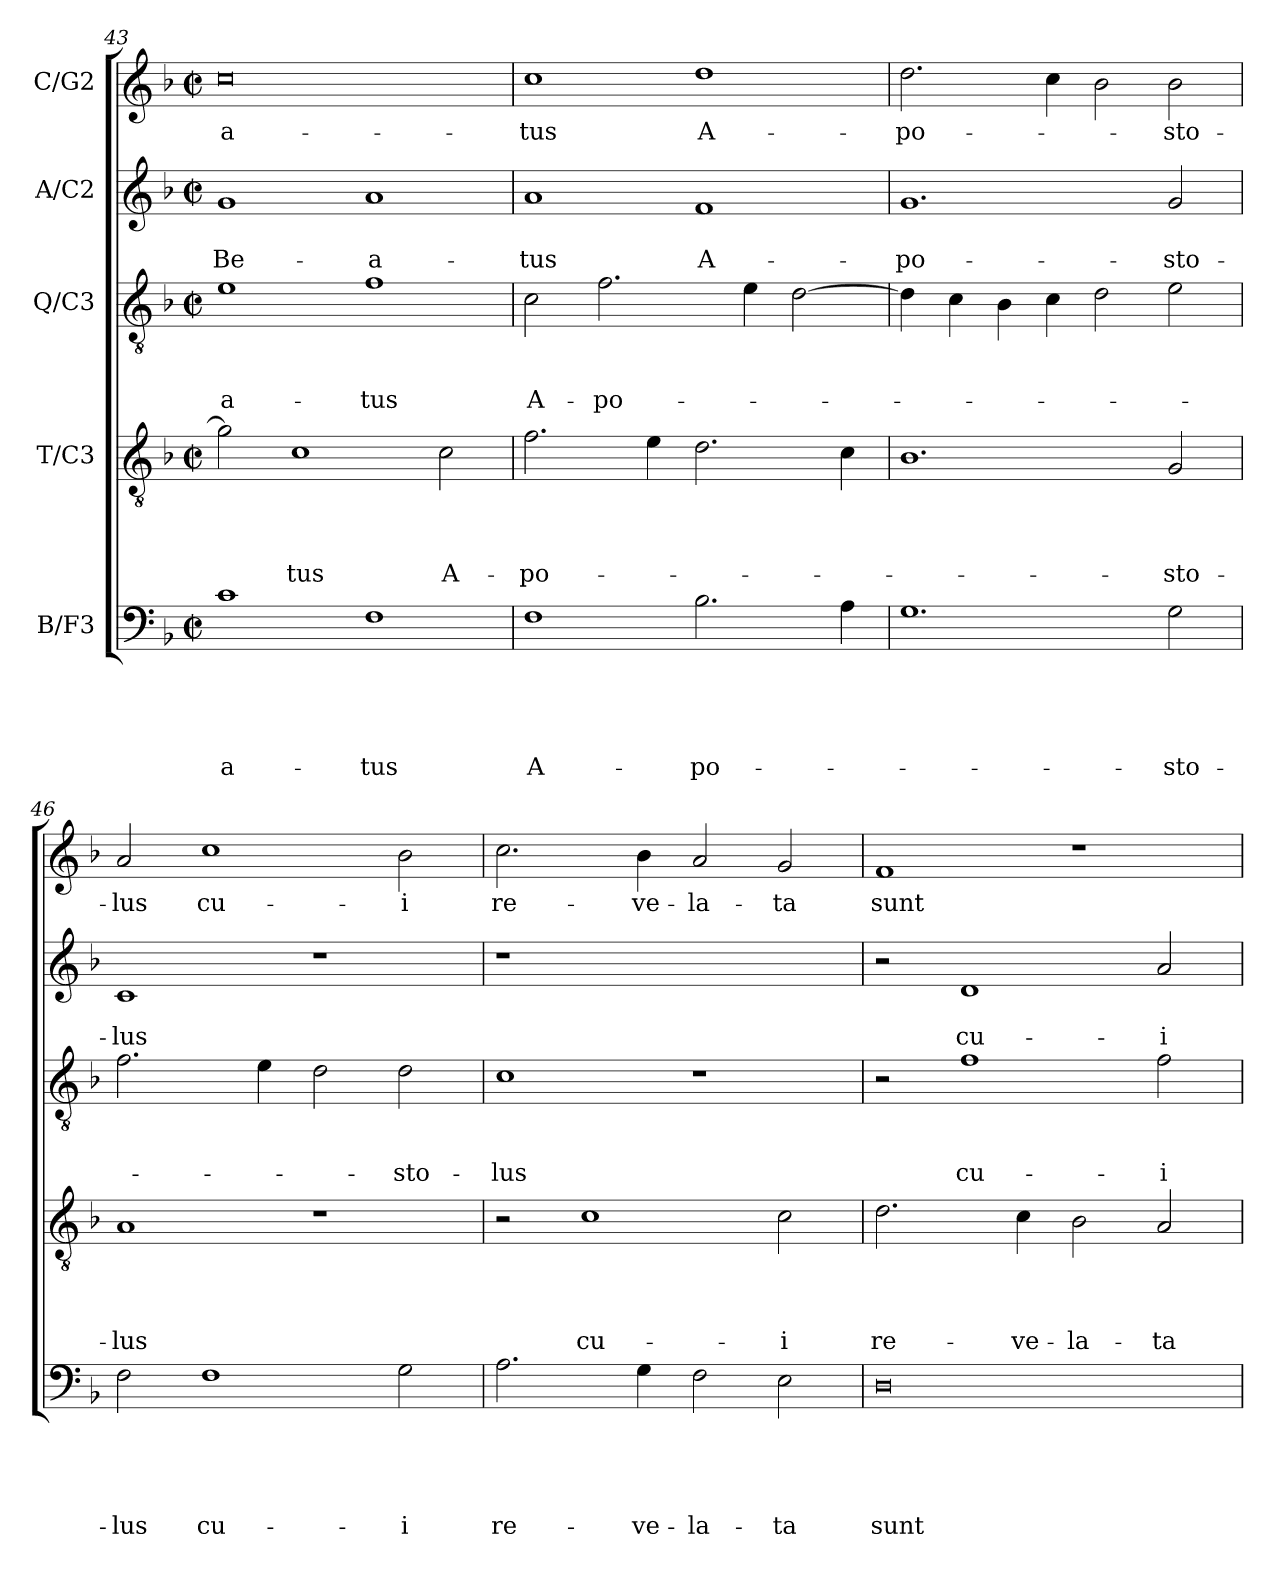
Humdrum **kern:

**kern	**text	**text	**text	**text	**text	**kern	**text	**text	**text	**text	**kern	**text	**text	**text	**kern	**text	**text	**kern	**text
*part5	*part5	*part5	*part5	*part5	*part5	*part4	*part4	*part4	*part4	*part4	*part3	*part3	*part3	*part3	*part2	*part2	*part2	*part1	*part1
*staff5	*staff5	*staff5	*staff5	*staff5	*staff5	*staff4	*staff4	*staff4	*staff4	*staff4	*staff3	*staff3	*staff3	*staff3	*staff2	*staff2	*staff2	*staff1	*staff1
*I"B/F3	*	*	*	*	*	*I"T/C3	*	*	*	*	*I"Q/C3	*	*	*	*I"A/C2	*	*	*I"C/G2	*
*clefF4	*	*	*	*	*	*clefGv2	*	*	*	*	*clefGv2	*	*	*	*clefG2	*	*	*clefG2	*
*k[b-]	*	*	*	*	*	*k[b-]	*	*	*	*	*k[b-]	*	*	*	*k[b-]	*	*	*k[b-]	*
*F:	*	*	*	*	*	*F:	*	*	*	*	*F:	*	*	*	*F:	*	*	*F:	*
*M2/2	*	*	*	*	*	*M2/2	*	*	*	*	*M2/2	*	*	*	*M2/2	*	*	*M2/2	*
*met(c|)	*	*	*	*	*	*met(c|)	*	*	*	*	*met(c|)	*	*	*	*met(c|)	*	*	*met(c|)	*
=43	=43	=43	=43	=43	=43	=43	=43	=43	=43	=43	=43	=43	=43	=43	=43	=43	=43	=43	=43
!	!	!	!	!	!LO:LY:b	!	!	!	!	!	!	!	!	!LO:LY:b	!	!	!LO:LY:b	!	!LO:LY:b
1c	.	.	.	.	-a-	2g\]	.	.	.	.	1e	.	.	-a-	1g	.	Be-	0cc	-a-
!	!	!	!	!	!	!	!	!	!	!LO:LY:b	!	!	!	!	!	!	!	!	!
.	.	.	.	.	.	1c	.	.	.	-tus	.	.	.	.	.	.	.	.	.
!	!	!	!	!	!LO:LY:b	!	!	!	!	!	!	!	!	!LO:LY:b	!	!	!LO:LY:b	!	!
1F	.	.	.	.	-tus	.	.	.	.	.	1f	.	.	-tus	1a	.	-a-	.	.
!	!	!	!	!	!	!	!	!	!	!LO:LY:b	!	!	!	!	!	!	!	!	!
.	.	.	.	.	.	2c\	.	.	.	A-	.	.	.	.	.	.	.	.	.
=44	=44	=44	=44	=44	=44	=44	=44	=44	=44	=44	=44	=44	=44	=44	=44	=44	=44	=44	=44
!	!	!	!	!	!LO:LY:b	!	!	!	!	!LO:LY:b	!	!	!	!LO:LY:b	!	!	!LO:LY:b	!	!LO:LY:b
1F	.	.	.	.	A-	2.f\	.	.	.	-po-	2c\	.	.	A-	1a	.	-tus	1cc	-tus
!	!	!	!	!	!	!	!	!	!	!	!	!	!	!LO:LY:b	!	!	!	!	!
.	.	.	.	.	.	.	.	.	.	.	2.f\	.	.	-po-	.	.	.	.	.
.	.	.	.	.	.	4e\	.	.	.	.	.	.	.	.	.	.	.	.	.
!	!	!	!	!	!LO:LY:b	!	!	!	!	!	!	!	!	!	!	!	!LO:LY:b	!	!LO:LY:b
2.B-\	.	.	.	.	-po-	2.d\	.	.	.	.	.	.	.	.	1f	.	A-	1dd	A-
.	.	.	.	.	.	.	.	.	.	.	4e\	.	.	.	.	.	.	.	.
.	.	.	.	.	.	.	.	.	.	.	[2d\	.	.	.	.	.	.	.	.
4A\	.	.	.	.	.	4c\	.	.	.	.	.	.	.	.	.	.	.	.	.
=45	=45	=45	=45	=45	=45	=45	=45	=45	=45	=45	=45	=45	=45	=45	=45	=45	=45	=45	=45
!	!	!	!	!	!	!	!	!	!	!	!	!	!	!	!	!	!LO:LY:b	!	!LO:LY:b
1.G	.	.	.	.	.	1.B-	.	.	.	.	4d\]	.	.	.	1.g	.	-po-	2.dd\	-po-
.	.	.	.	.	.	.	.	.	.	.	4c\	.	.	.	.	.	.	.	.
.	.	.	.	.	.	.	.	.	.	.	4B-\	.	.	.	.	.	.	.	.
.	.	.	.	.	.	.	.	.	.	.	4c\	.	.	.	.	.	.	4cc\	.
.	.	.	.	.	.	.	.	.	.	.	2d\	.	.	.	.	.	.	2b-\	.
!	!	!	!	!	!LO:LY:b	!	!	!	!	!LO:LY:b	!	!	!	!	!	!	!LO:LY:b	!	!LO:LY:b
2G\	.	.	.	.	-sto-	2G/	.	.	.	-sto-	2e\	.	.	.	2g/	.	-sto-	2b-\	-sto-
=46	=46	=46	=46	=46	=46	=46	=46	=46	=46	=46	=46	=46	=46	=46	=46	=46	=46	=46	=46
!	!	!	!	!	!LO:LY:b	!	!	!	!	!LO:LY:b	!	!	!	!	!	!	!LO:LY:b	!	!LO:LY:b
2F\	.	.	.	.	-lus	1A	.	.	.	-lus	2.f\	.	.	.	1c	.	-lus	2a/	-lus
!	!	!	!	!	!LO:LY:b	!	!	!	!	!	!	!	!	!	!	!	!	!	!LO:LY:b
1F	.	.	.	.	cu-	.	.	.	.	.	.	.	.	.	.	.	.	1cc	cu-
.	.	.	.	.	.	.	.	.	.	.	4e\	.	.	.	.	.	.	.	.
.	.	.	.	.	.	1r	.	.	.	.	2d\	.	.	.	1r	.	.	.	.
!	!	!	!	!	!LO:LY:b	!	!	!	!	!	!	!	!	!LO:LY:b	!	!	!	!	!LO:LY:b
2G\	.	.	.	.	-i	.	.	.	.	.	2d\	.	.	-sto-	.	.	.	2b-\	-i
!!LO:PB:g=z
=47	=47	=47	=47	=47	=47	=47	=47	=47	=47	=47	=47	=47	=47	=47	=47	=47	=47	=47	=47
!	!	!	!	!	!LO:LY:b	!	!	!	!	!	!	!	!	!LO:LY:b	!	!	!	!	!LO:LY:b
2.A\	.	.	.	.	re-	2r	.	.	.	.	1c	.	.	-lus	1r	.	.	2.cc\	re-
!	!	!	!	!	!	!	!	!	!	!LO:LY:b	!	!	!	!	!	!	!	!	!
.	.	.	.	.	.	1c	.	.	.	cu-	.	.	.	.	.	.	.	.	.
!	!	!	!	!	!LO:LY:b	!	!	!	!	!	!	!	!	!	!	!	!	!	!LO:LY:b
4G\	.	.	.	.	-ve-	.	.	.	.	.	.	.	.	.	.	.	.	4b-\	-ve-
!	!	!	!	!	!LO:LY:b	!	!	!	!	!	!	!	!	!	!	!	!	!	!LO:LY:b
2F\	.	.	.	.	-la-	.	.	.	.	.	1r	.	.	.	1ryy	.	.	2a/	-la-
!	!	!	!	!	!LO:LY:b	!	!	!	!	!LO:LY:b	!	!	!	!	!	!	!	!	!LO:LY:b
2E\	.	.	.	.	-ta	2c\	.	.	.	-i	.	.	.	.	.	.	.	2g/	-ta
=48	=48	=48	=48	=48	=48	=48	=48	=48	=48	=48	=48	=48	=48	=48	=48	=48	=48	=48	=48
!	!	!	!	!	!LO:LY:b	!	!	!	!	!LO:LY:b	!	!	!	!	!	!	!	!	!LO:LY:b
0D	.	.	.	.	sunt	2.d\	.	.	.	re-	2r	.	.	.	2r	.	.	1f	sunt
!	!	!	!	!	!	!	!	!	!	!	!	!	!	!LO:LY:b	!	!	!LO:LY:b	!	!
.	.	.	.	.	.	.	.	.	.	.	1f	.	.	cu-	1d	.	cu-	.	.
!	!	!	!	!	!	!	!	!	!	!LO:LY:b	!	!	!	!	!	!	!	!	!
.	.	.	.	.	.	4c\	.	.	.	-ve-	.	.	.	.	.	.	.	.	.
!	!	!	!	!	!	!	!	!	!	!LO:LY:b	!	!	!	!	!	!	!	!	!
.	.	.	.	.	.	2B-\	.	.	.	-la-	.	.	.	.	.	.	.	1r	.
!	!	!	!	!	!	!	!	!	!	!LO:LY:b	!	!	!	!LO:LY:b	!	!	!LO:LY:b	!	!
.	.	.	.	.	.	2A/	.	.	.	-ta	2f\	.	.	-i	2a/	.	-i	.	.
=	=	=	=	=	=	=	=	=	=	=	=	=	=	=	=	=	=	=	=
*-	*-	*-	*-	*-	*-	*-	*-	*-	*-	*-	*-	*-	*-	*-	*-	*-	*-	*-	*-
